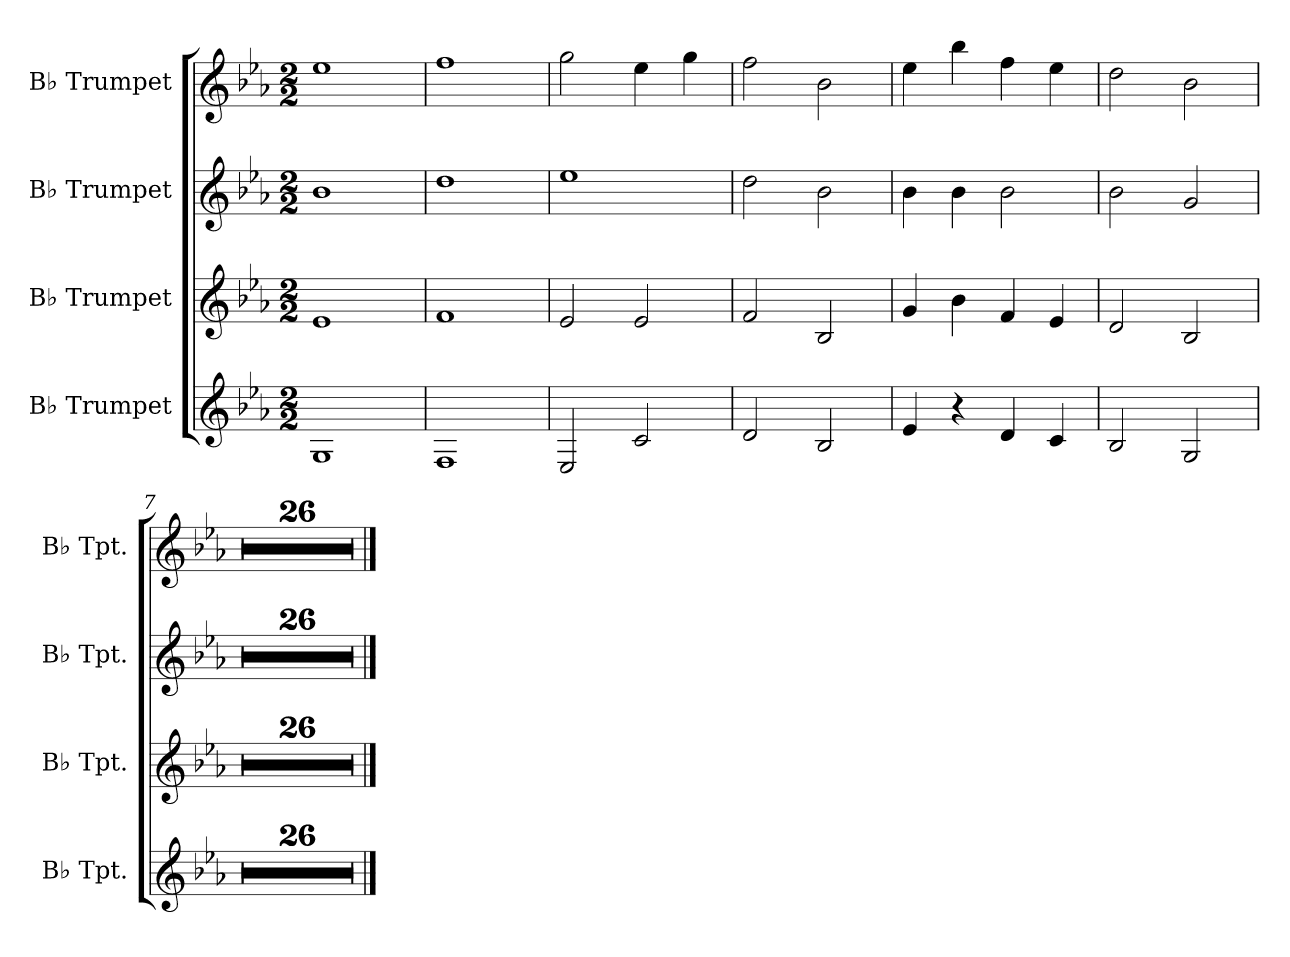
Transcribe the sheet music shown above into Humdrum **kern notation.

**kern	**kern	**kern	**kern
*part4	*part3	*part2	*part1
*staff4	*staff3	*staff2	*staff1
*I"B♭ Trumpet	*I"B♭ Trumpet	*I"B♭ Trumpet	*I"B♭ Trumpet
*I'B♭ Tpt.	*I'B♭ Tpt.	*I'B♭ Tpt.	*I'B♭ Tpt.
*clefG2	*clefG2	*clefG2	*clefG2
*ITrd1c2	*ITrd1c2	*ITrd1c2	*ITrd1c2
*k[b-e-a-d-g-]	*k[b-e-a-d-g-]	*k[b-e-a-d-g-]	*k[b-e-a-d-g-]
*D-:	*D-:	*D-:	*D-:
*M2/2	*M2/2	*M2/2	*M2/2
=1	=1	=1	=1
1F	1d-	1a-	1dd-
=2	=2	=2	=2
1E-	1e-	1cc	1ee-
=3	=3	=3	=3
2D-/	2d-/	1dd-	2ff\
2B-/	2d-/	.	4dd-\
.	.	.	4ff\
=4	=4	=4	=4
2c/	2e-/	2cc\	2ee-\
2A-/	2A-/	2a-\	2a-\
=5	=5	=5	=5
4d-/	4f/	4a-\	4dd-\
4r	4a-\	4a-\	4aa-\
4c/	4e-/	2a-\	4ee-\
4B-/	4d-/	.	4dd-\
=6	=6	=6	=6
2A-/	2c/	2a-\	2cc\
2F/	2A-/	2f/	2a-\
=7	=7	=7	=7
1r	1r	1r	1r
=8	=8	=8	=8
1r	1r	1r	1r
=9	=9	=9	=9
1r	1r	1r	1r
=10	=10	=10	=10
1r	1r	1r	1r
=11	=11	=11	=11
1r	1r	1r	1r
=12	=12	=12	=12
1r	1r	1r	1r
=13	=13	=13	=13
1r	1r	1r	1r
=14	=14	=14	=14
1r	1r	1r	1r
!!LO:LB:g=z
=15	=15	=15	=15
1r	1r	1r	1r
=16	=16	=16	=16
1r	1r	1r	1r
=17	=17	=17	=17
1r	1r	1r	1r
=18	=18	=18	=18
1r	1r	1r	1r
=19	=19	=19	=19
1r	1r	1r	1r
=20	=20	=20	=20
1r	1r	1r	1r
=21	=21	=21	=21
1r	1r	1r	1r
=22	=22	=22	=22
1r	1r	1r	1r
=23	=23	=23	=23
1r	1r	1r	1r
=24	=24	=24	=24
1r	1r	1r	1r
=25	=25	=25	=25
1r	1r	1r	1r
=26	=26	=26	=26
1r	1r	1r	1r
=27	=27	=27	=27
1r	1r	1r	1r
=28	=28	=28	=28
1r	1r	1r	1r
=29	=29	=29	=29
1r	1r	1r	1r
=30	=30	=30	=30
1r	1r	1r	1r
=31	=31	=31	=31
1r	1r	1r	1r
=32	=32	=32	=32
1r	1r	1r	1r
==	==	==	==
*-	*-	*-	*-
